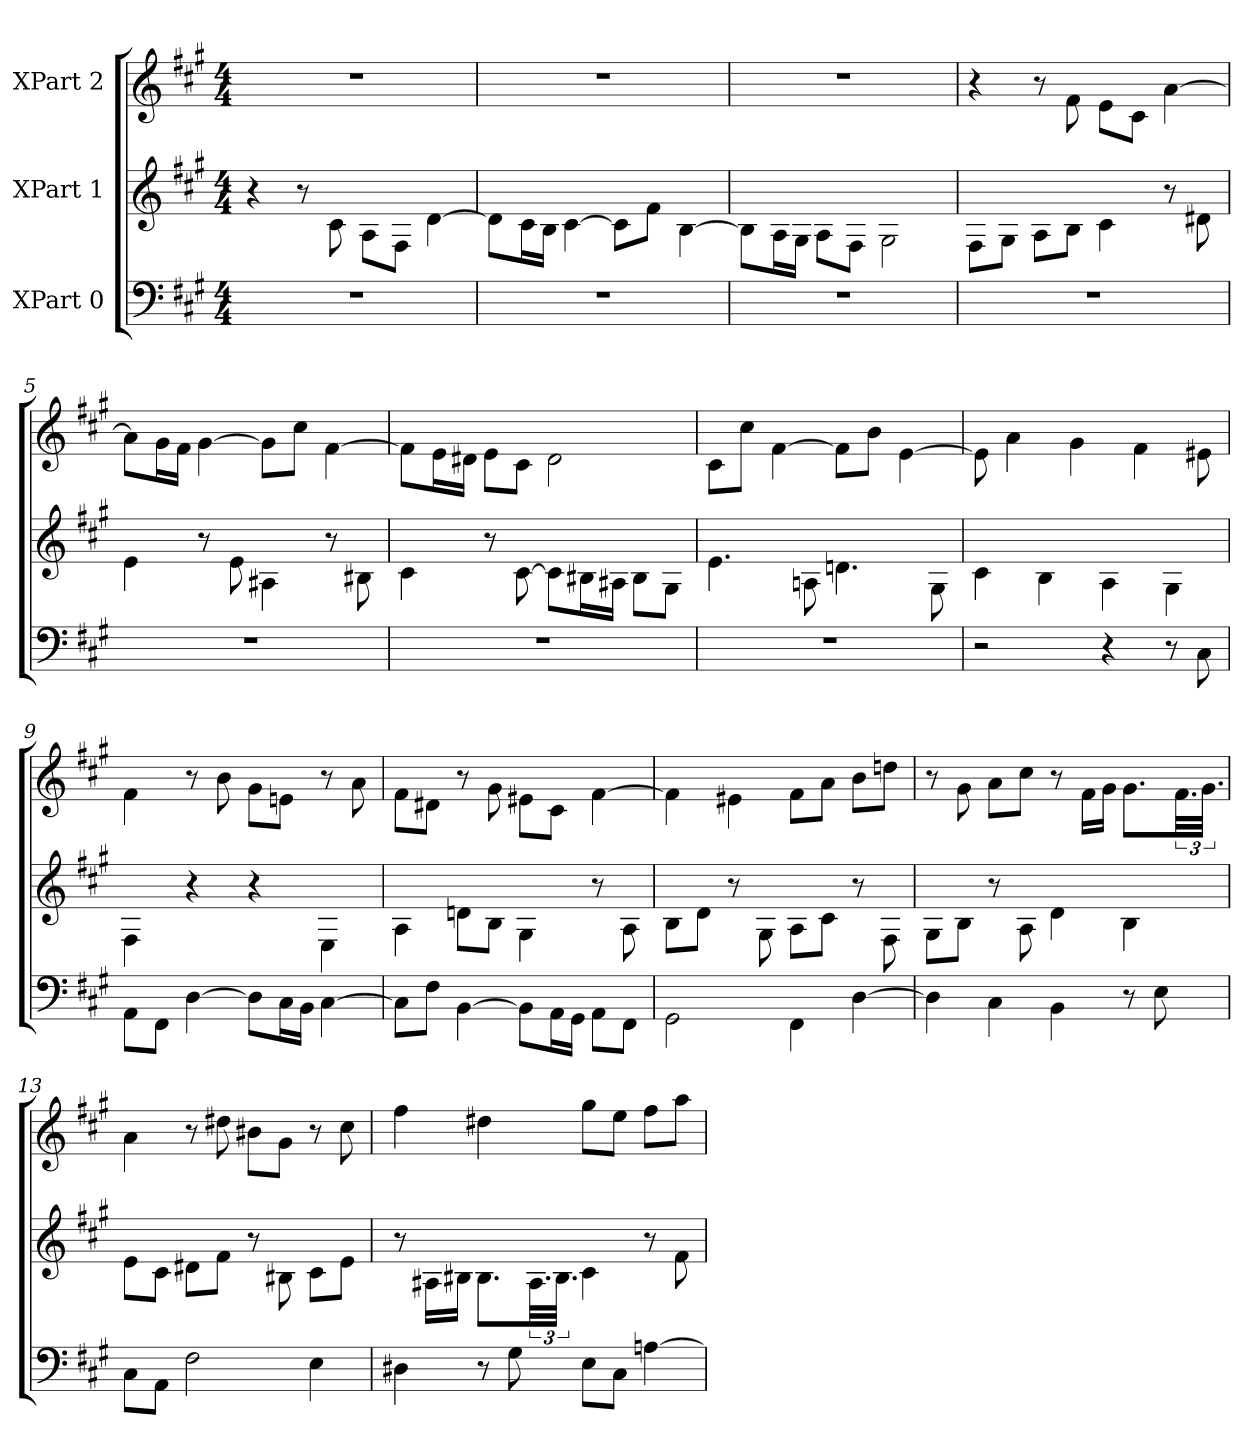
**kern	**kern	**kern
*part3	*part2	*part1
*staff3	*staff2	*staff1
*I"XPart 0	*I"XPart 1	*I"XPart 2
*clefF4	*clefG2	*clefG2
*k[f#c#g#]	*k[f#c#g#]	*k[f#c#g#]
*M4/4	*M4/4	*M4/4
=1	=1	=1
1r	4r	1r
.	8r	.
.	8c#\	.
.	8A\L	.
.	8F#\J	.
.	[4d\	.
=2	=2	=2
1r	8d\L]	1r
.	16c#\	.
.	16B\J	.
.	[4c#\	.
.	8c#\L]	.
.	8f#\J	.
.	[4B\	.
=3	=3	=3
1r	8B\L]	1r
.	16A\	.
.	16G#\J	.
.	8A\L	.
.	8F#\J	.
.	2G#\	.
=4	=4	=4
1r	8F#\L	4r
.	8G#\J	.
.	8A\L	8r
.	8B\J	8f#\
.	4c#\	8e\L
.	.	8c#\J
.	8r	[4a\
.	8d#X\	.
=5	=5	=5
1r	4e\	8a\L]
.	.	16g#\
.	.	16f#\J
.	8r	[4g#\
.	8e\	.
.	4A#X\	8g#\L]
.	.	8cc#\J
.	8r	[4f#\
.	8B#X\	.
=6	=6	=6
1r	4c#\	8f#\L]
.	.	16e\
.	.	16d#X\J
.	8r	8e\L
.	[8c#\	8c#\J
.	8c#\L]	2d#\
.	16B#X\	.
.	16A#X\J	.
.	8B#\L	.
.	8G#\J	.
=7	=7	=7
1r	4.e\	8c#\L
.	.	8cc#\J
.	.	[4f#\
.	8An\	.
.	4.dn\	8f#\L]
.	.	8b\J
.	.	[4e\
.	8G#\	.
=8	=8	=8
2r	4c#\	8e\]
.	.	4a\
.	4B\	.
.	.	4g#\
4r	4A\	.
.	.	4f#\
8r	4G#\	.
8C#\	.	8e#X\
=9	=9	=9
8AA\L	4F#\	4f#\
8FF#\J	.	.
[4D\	4r	8r
.	.	8b\
8D\L]	4r	8g#\L
16C#\	.	8en\J
16BB\J	.	.
[4C#\	4E\	8r
.	.	8a\
=10	=10	=10
8C#\L]	4A\	8f#\L
8F#\J	.	8d#X\J
[4BB\	8dn\L	8r
.	8B\J	8g#\
8BB\L]	4G#\	8e#X\L
16AA\	.	8c#\J
16GG#\J	.	.
8AA\L	8r	[4f#\
8FF#\J	8A\	.
=11	=11	=11
2GG#\	8B\L	4f#\]
.	8d\J	.
.	8r	4e#X\
.	8G#\	.
4FF#\	8A\L	8f#\L
.	8c#\J	8a\J
[4D\	8r	8b\L
.	8F#\	8ddn\J
=12	=12	=12
4D\]	8G#\L	8r
.	8B\J	8g#\
4C#\	8r	8a\L
.	8A\	8cc#\J
4BB\	4d\	8r
.	.	16f#\L
.	.	16g#\J
8r	4B\	8.g#\L
8E\	.	.
.	.	48.f#\
.	.	48.g#\J
=13	=13	=13
8C#\L	8e\L	4a\
8AA\J	8c#\J	.
2F#\	8d#X\L	8r
.	8f#\J	8dd#X\
.	8r	8b#X\L
.	8B#X\	8g#\J
4E\	8c#\L	8r
.	8e\J	8cc#\
=14	=14	=14
4D#X\	8r	4ff#\
.	16A#X\L	.
.	16B#X\J	.
8r	8.B#\L	4dd#X\
8G#\	.	.
.	48.A#\	.
.	48.B#\J	.
8E\L	4c#\	8gg#\L
8C#\J	.	8ee\J
[4An\	8r	8ff#\L
.	8f#\	8aa\J
=	=	=
*-	*-	*-
